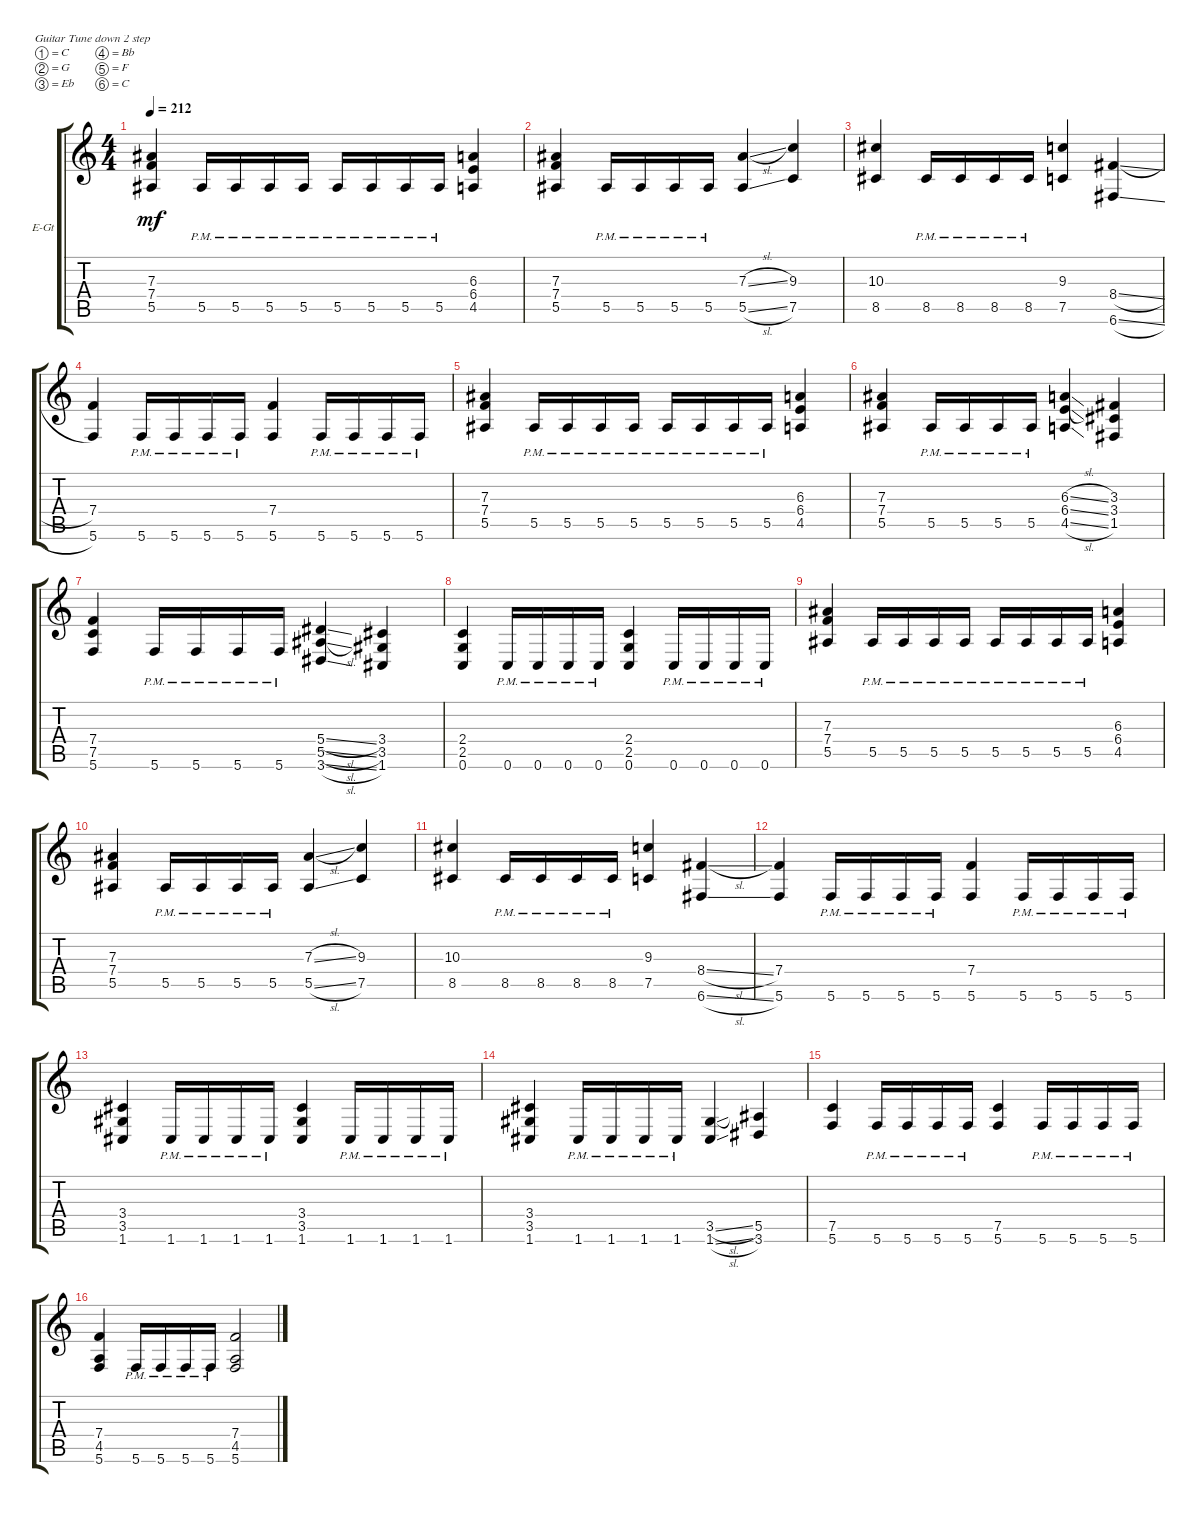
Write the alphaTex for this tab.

\defaultSystemsLayout 4
\bracketExtendMode groupsimilarinstruments
\firstSystemTrackNameOrientation horizontal
\otherSystemsTrackNameOrientation horizontal
\track ("Eschbach Rhythm" "E-Gt") {instrument overdrivenguitar}
\staff {score tabs}
\tuning (C4 G3 Eb3 Bb2 F2 C2)
\ts (4 4)
\tempo 212
\clef g2
\ks c
(5.5 7.4 7.3).4{dy mf} 5.5{pm}.16 5.5{pm}.16 5.5{pm}.16 5.5{pm}.16 5.5{pm}.16 5.5{pm}.16 5.5{pm}.16 5.5{pm}.16 (4.5 6.4 6.3).4 |
(7.4 5.5 7.3).4 5.5{pm}.16 5.5{pm}.16 5.5{pm}.16 5.5{pm}.16 (5.5{sl} 7.3{sl}).4 (9.3 7.5).4 |
(8.5 10.3).4 8.5{pm}.16 8.5{pm}.16 8.5{pm}.16 8.5{pm}.16 (7.5 9.3).4 (6.6{sl} 8.4{sl}).4 |
(5.6 7.4).4 5.6{pm}.16 5.6{pm}.16 5.6{pm}.16 5.6{pm}.16 (5.6 7.4).4 5.6{pm}.16 5.6{pm}.16 5.6{pm}.16 5.6{pm}.16 |
(5.5 7.4 7.3).4 5.5{pm}.16 5.5{pm}.16 5.5{pm}.16 5.5{pm}.16 5.5{pm}.16 5.5{pm}.16 5.5{pm}.16 5.5{pm}.16 (4.5 6.4 6.3).4 |
(7.4 5.5 7.3).4 5.5{pm}.16 5.5{pm}.16 5.5{pm}.16 5.5{pm}.16 (4.5{sl} 6.3{sl} 6.4{sl}).4 (3.3 1.5 3.4).4 |
(5.6 7.5 7.4).4 5.6{pm}.16 5.6{pm}.16 5.6{pm}.16 5.6{pm}.16 (3.6{sl} 5.4{sl} 5.5{sl}).4 (1.6 3.5 3.4).4 |
(0.6 2.4 2.5).4 0.6{pm}.16 0.6{pm}.16 0.6{pm}.16 0.6{pm}.16 (0.6 2.5 2.4).4 0.6{pm}.16 0.6{pm}.16 0.6{pm}.16 0.6{pm}.16 |
(5.5 7.4 7.3).4 5.5{pm}.16 5.5{pm}.16 5.5{pm}.16 5.5{pm}.16 5.5{pm}.16 5.5{pm}.16 5.5{pm}.16 5.5{pm}.16 (4.5 6.4 6.3).4 |
(7.4 5.5 7.3).4 5.5{pm}.16 5.5{pm}.16 5.5{pm}.16 5.5{pm}.16 (5.5{sl} 7.3{sl}).4 (9.3 7.5).4 |
(8.5 10.3).4 8.5{pm}.16 8.5{pm}.16 8.5{pm}.16 8.5{pm}.16 (7.5 9.3).4 (6.6{sl} 8.4{sl}).4 |
(5.6 7.4).4 5.6{pm}.16 5.6{pm}.16 5.6{pm}.16 5.6{pm}.16 (5.6 7.4).4 5.6{pm}.16 5.6{pm}.16 5.6{pm}.16 5.6{pm}.16 |
(1.6 3.5 3.4).4 1.6{pm}.16 1.6{pm}.16 1.6{pm}.16 1.6{pm}.16 (1.6 3.5 3.4).4 1.6{pm}.16 1.6{pm}.16 1.6{pm}.16 1.6{pm}.16 |
(1.6 3.5 3.4).4 1.6{pm}.16 1.6{pm}.16 1.6{pm}.16 1.6{pm}.16 (1.6{sl} 3.5{sl}).4 (3.6 5.5).4 |
(5.6 7.5).4 5.6{pm}.16 5.6{pm}.16 5.6{pm}.16 5.6{pm}.16 (5.6 7.5).4 5.6{pm}.16 5.6{pm}.16 5.6{pm}.16 5.6{pm}.16 |
(7.4 4.5 5.6).4 5.6{pm}.16 5.6{pm}.16 5.6{pm}.16 5.6{pm}.16 (7.4 4.5 5.6).2
